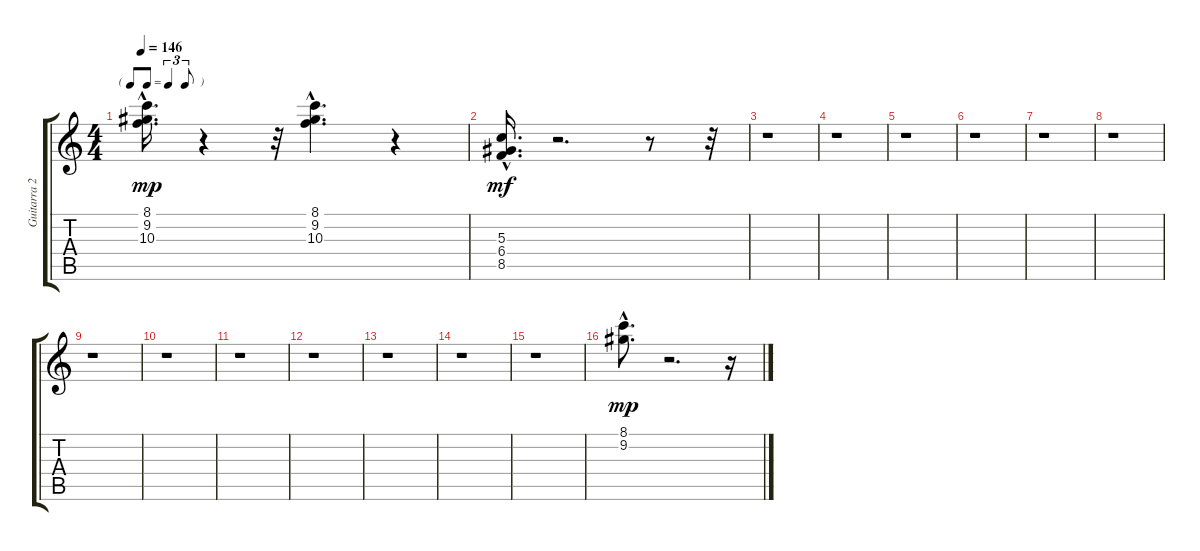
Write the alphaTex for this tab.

\track ("Guitarra 2" "Guitarra 2") {instrument acousticguitarnylon}
\staff {score tabs}
\tuning (E4 B3 G3 D3 A2 E2) {hide}
\ts (4 4)
\tf triplet8th
\tempo 146
\clef g2
\ks c
(8.1{hac} 9.2{hac} 10.3{hac}).16{d dy mp} r.4 r.32 (8.1{hac} 9.2{hac} 10.3{hac}).4{d} r.4 |
(5.3{hac} 6.4 8.5).16{d dy mf} r.2{d} r.8 r.32 |
r.1 |
r.1 |
r.1 |
r.1 |
r.1 |
r.1 |
r.1 |
r.1 |
r.1 |
r.1 |
r.1 |
r.1 |
r.1 |
(8.1{hac} 9.2{hac}).8{d dy mp} r.2{d} r.16
